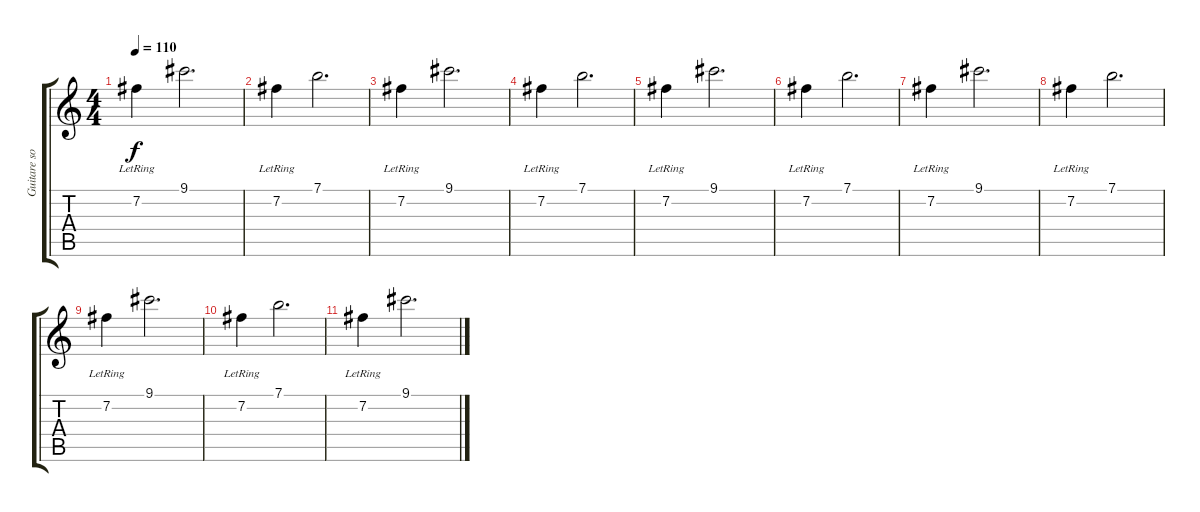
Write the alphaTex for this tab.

\track ("Guitare solo" "Guitare so") {instrument distortionguitar}
\staff {score tabs}
\tuning (E4 B3 G3 D3 A2 E2) {hide}
\ts (4 4)
\tempo 110
\clef g2
\ks c
7.2{lr}.4{dy f} 9.1.2{d} |
7.2{lr}.4 7.1.2{d} |
7.2{lr}.4 9.1.2{d} |
7.2{lr}.4 7.1.2{d} |
7.2{lr}.4 9.1.2{d} |
7.2{lr}.4 7.1.2{d} |
7.2{lr}.4 9.1.2{d} |
7.2{lr}.4 7.1.2{d} |
7.2{lr}.4 9.1.2{d} |
7.2{lr}.4 7.1.2{d} |
7.2{lr}.4 9.1.2{d}
